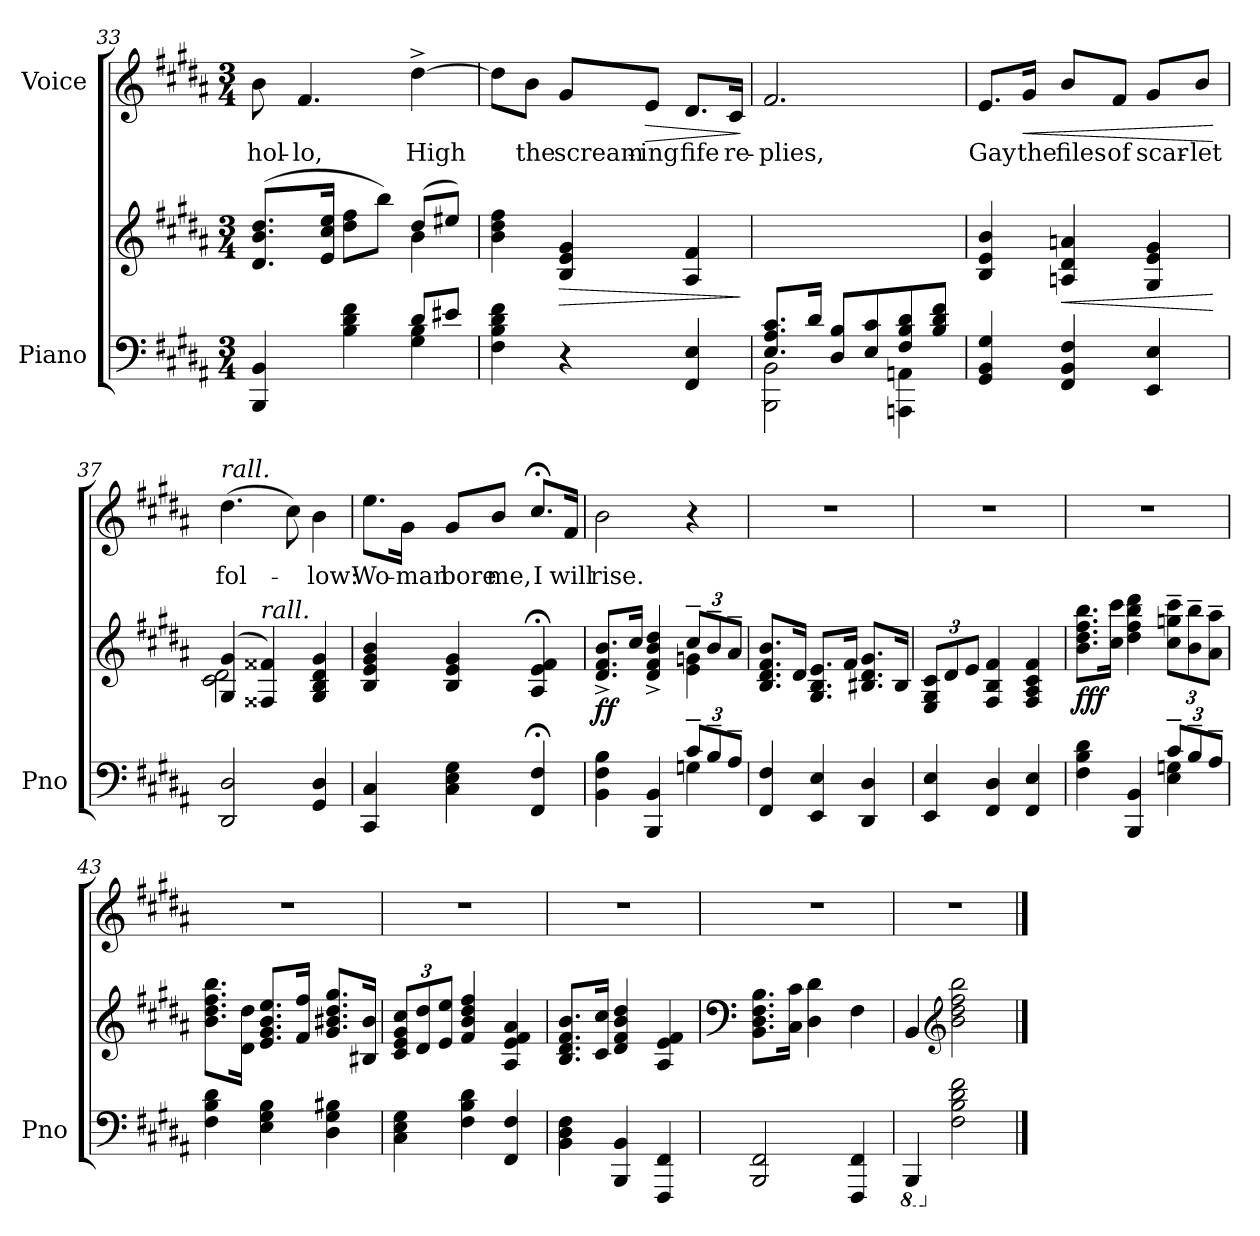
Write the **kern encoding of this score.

**kern	**kern	**dynam	**kern	**text	**dynam
*part2	*part2	*part2	*part1	*part1	*part1
*staff3	*staff2	*staff2/3	*staff1	*staff1	*staff1
*I"Piano	*	*	*I"Voice	*	*
*I'Pno	*	*	*	*	*
*clefF4	*clefG2	*	*clefG2	*	*
*k[f#c#g#d#a#]	*k[f#c#g#d#a#]	*	*k[f#c#g#d#a#]	*	*
*M3/4	*M3/4	*	*M3/4	*	*
=33	=33	=33	=33	=33	=33
*^	*^	*	*	*	*
4BBB/ 4BB/	2ryy	(8.d#/ 8.b/ 8.dd#/L	2ryy	.	8b\	hol-	.
.	.	.	.	.	4.f#/	-lo,	.
.	.	16e/ 16cc#/ 16ee/Jk	.	.	.	.	.
4B\ 4d#\ 4f#\	.	8dd#\ 8ff#\L	.	.	.	.	.
.	.	8bb\J)	.	.	.	.	.
8d#/L	4G#\ 4B\	(8dd#/L	4b\	.	[4dd#^\	High	.
8e#X/J	.	8ee#X/J)	.	.	.	.	.
*v	*v	*	*	*	*	*	*
*	*v	*v	*	*	*	*
=34	=34	=34	=34	=34	=34
4F#\ 4B\ 4d#\ 4f#\	4b\ 4dd#\ 4ff#\	.	8dd#\L]	.	.
.	.	.	8b\J	the	.
!	!	!LO:HP:b	!	!	!
4r	4B/ 4e/ 4g#/	>	8g#/L	scream-	.
!	!	!	!	!	!LO:HP:b
.	.	.	8e/J	-ing	>
4FF#/ 4E/	4A#/ 4f#/	.	8.d#/L	fife	.
.	.	.	16c#/Jk	re-	.
.	.	]	.	.	]
=35	=35	=35	=35	=35	=35
*^	*	*	*	*	*
8.E/ 8.A#/ 8.c#/L	2BBB\ 2BB\	2.ryy	.	2.f#/	-plies,	.
16d#/Jk	.	.	.	.	.	.
8D#/ 8B/L	.	.	.	.	.	.
8E/ 8c#/	.	.	.	.	.	.
8F#/ 8B/ 8d#/	4AAAn\ 4AAn\	.	.	.	.	.
8B/ 8d#/ 8f#/J	.	.	.	.	.	.
*v	*v	*	*	*	*	*
=36	=36	=36	=36	=36	=36
4GG#/ 4BB/ 4G#/	4B/ 4e/ 4b/	.	8.e/L	Gay	.
!	!	!	!	!	!LO:HP:b
.	.	.	16g#/Jk	the	<
!	!	!LO:HP:b	!	!	!
4FF#/ 4BB/ 4F#/	4An/ 4d#/ 4an/	<	8b/L	files	.
.	.	.	8f#/J	of	.
4EE/ 4E/	4G#/ 4e/ 4g#/	.	8g#/L	scar-	.
.	.	.	8b/J	-let	.
.	.	[	.	.	[
=37	=37	=37	=37	=37	=37
*	*^	*	*	*	*
!	!	!	!	!LO:TX:i:t=rall.	!	!
2DD#/ 2D#/	(4G#/ 4g#/	2c#\ 2d#\	.	(4.dd#\	fol-	.
!	!LO:TX:i:t=rall.	!	!	!	!	!
.	4F##X/ 4f##X/)	.	.	.	.	.
.	.	.	.	8cc#\)	.	.
4GG#/ 4D#/	4G#/ 4B/ 4d#/ 4g#/	4ryy	.	4b\	-low:	.
*	*v	*v	*	*	*	*
=38	=38	=38	=38	=38	=38
4CC#/ 4C#/	4B/ 4e/ 4g#/ 4b/	.	8.ee\L	Wo-	.
.	.	.	16g#\Jk	-man	.
4C#\ 4E\ 4G#\	4B/ 4e/ 4g#/	.	8g#/L	bore	.
.	.	.	8b/J	me,	.
4FF#/; 4F#/;	4A#/;< 4e/;< 4f#/;<	.	8.cc#;</L	I	.
.	.	.	16f#/Jk	will	.
=39	=39	=39	=39	=39	=39
*^	*^	*	*	*	*
!	!	!	!	!LO:DY:b	!	!	!
4BB\ 4F#\ 4B\	2ryy	8.d#/^ 8.f#/^ 8.b/^L	2ryy	ff	2b\	rise.	.
.	.	16cc#/Jk	.	.	.	.	.
4BBB/ 4BB/	.	4d#/^ 4f#/^ 4b/^ 4dd#/^	.	.	.	.	.
*Xbrackettup	*	*Xbrackettup	*	*	*	*	*
12c#~/L	4Gn\	12cc#~/L	4e\ 4gn\	.	4r	.	.
12B~/	.	12b~/	.	.	.	.	.
12A#~/J	.	12a#~/J	.	.	.	.	.
*v	*v	*	*	*	*	*	*
*	*v	*v	*	*	*	*
=40	=40	=40	=40	=40	=40
4FF#/ 4F#/	8.B/ 8.d#/ 8.f#/ 8.b/L	.	2.r	.	.
.	16d#/Jk	.	.	.	.
4EE/ 4E/	8.G#/ 8.B/ 8.e/L	.	.	.	.
.	16f#/Jk	.	.	.	.
4DD#/ 4D#/	8.B#X/ 8.d#/ 8.g#/L	.	.	.	.
.	16B#/Jk	.	.	.	.
=41	=41	=41	=41	=41	=41
4EE/ 4E/	12E/ 12G#/ 12c#/L	.	2.r	.	.
.	12d#/	.	.	.	.
.	12e/J	.	.	.	.
4FF#/ 4D#/	4F#/ 4B/ 4f#/	.	.	.	.
4FF#/ 4E/	4F#/ 4A#/ 4c#/ 4f#/	.	.	.	.
=42	=42	=42	=42	=42	=42
*^	*	*	*	*	*
!	!	!	!LO:DY:b	!	!	!
4F#\ 4B\ 4d#\	2ryy	8.b\ 8.dd#\ 8.ff#\ 8.bb\L	fff	2.r	.	.
.	.	16cc#\ 16ccc#\Jk	.	.	.	.
4BBB/ 4BB/	.	4dd#\ 4ff#\ 4bb\ 4ddd#\	.	.	.	.
*	*	*brackettup	*	*	*	*
12c#~/L	4E\ 4Gn\	12cc#\~ 12ggn\~ 12ccc#\~L	.	.	.	.
12B~/	.	12b\~ 12bb\~	.	.	.	.
12A#~/J	.	12a#\~ 12aa#\~J	.	.	.	.
*v	*v	*	*	*	*	*
=43	=43	=43	=43	=43	=43
4F#\ 4B\ 4d#\	8.b\ 8.dd#\ 8.ff#\ 8.bb\L	.	2.r	.	.
.	16d#\ 16dd#\Jk	.	.	.	.
4E\ 4G#\ 4B\	8.e/ 8.g#/ 8.b/ 8.ee/L	.	.	.	.
.	16f#/ 16ff#/Jk	.	.	.	.
4D#\ 4G#\ 4B#X\	8.g#/ 8.b#X/ 8.dd#/ 8.gg#/L	.	.	.	.
.	16B#X/ 16b#/Jk	.	.	.	.
=44	=44	=44	=44	=44	=44
*	*Xbrackettup	*	*	*	*
4C#\ 4E\ 4G#\	12c#/ 12e/ 12g#/ 12cc#/L	.	2.r	.	.
.	12d#/ 12dd#/	.	.	.	.
.	12e/ 12ee/J	.	.	.	.
4F#\ 4B\ 4d#\	4f#/ 4b/ 4dd#/ 4ff#/	.	.	.	.
4FF#/ 4F#/	4A#/ 4e/ 4f#/ 4a#/	.	.	.	.
=45	=45	=45	=45	=45	=45
4BB\ 4D#\ 4F#\	8.B/ 8.d#/ 8.f#/ 8.b/L	.	2.r	.	.
.	16c#/ 16cc#/Jk	.	.	.	.
4BBB/ 4BB/	4d#/ 4f#/ 4b/ 4dd#/	.	.	.	.
4FFF#/ 4FF#/	4A#/ 4e/ 4f#/	.	.	.	.
=46	=46	=46	=46	=46	=46
*	*clefF4	*	*	*	*
2BBB/ 2FF#/	8.BB\ 8.D#\ 8.F#\ 8.B\L	.	2.r	.	.
.	16C#\ 16c#\Jk	.	.	.	.
.	4D#\ 4d#\	.	.	.	.
4FFF#/ 4FF#/	4F#\	.	.	.	.
=47	=47	=47	=47	=47	=47
*8ba	*	*	*	*	*
4BBBB/	4BB/	.	2.r	.	.
*	*clefG2	*	*	*	*
*X8ba	*	*	*	*	*
2F#\ 2B\ 2d#\ 2f#\	2b\ 2dd#\ 2ff#\ 2bb\	.	.	.	.
==	==	==	==	==	==
*-	*-	*-	*-	*-	*-
